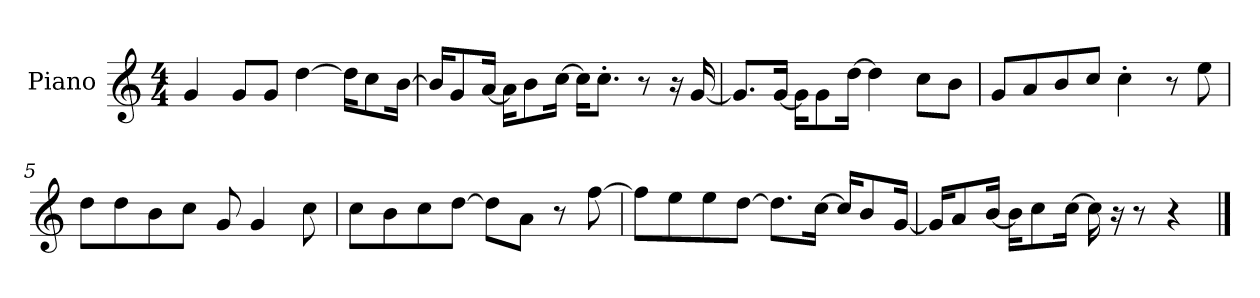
**kern
*part1
*staff1
*I"Piano
*I'P-no
*clefG2
*k[]
*M4/4
*MM90
=1
4g/
8g/L
8g/J
[4dd\
16dd\KL]
8cc\
[16b\Jk
=2
16b/KL]
8g/
[16a/Jk
16a\KL]
8b\
[16cc\Jk
16cc\KL]
8.cc'\J
8r
16r
[16g/
=3
8.g/L]
[16g/Jk
16g\KL]
8g\
[16dd\Jk
4dd\]
8cc\L
8b\J
=4
8g/L
8a/
8b/
8cc/J
4cc'\
8r
8ee\
!!LO:LB:g=z
=5
8dd\L
8dd\
8b\
8cc\J
8g/
4g/
8cc\
=6
8cc\L
8b\
8cc\
[8dd\J
8dd\L]
8a\J
8r
[8ff\
=7
8ff\L]
8ee\
8ee\
[8dd\J
8.dd\L]
[16cc\Jk
16cc/KL]
8b/
[16g/Jk
=8
16g/KL]
8a/
[16b/Jk
16b\KL]
8cc\
[16cc\Jk
16cc\]
16r
8r
4r
==
*-
